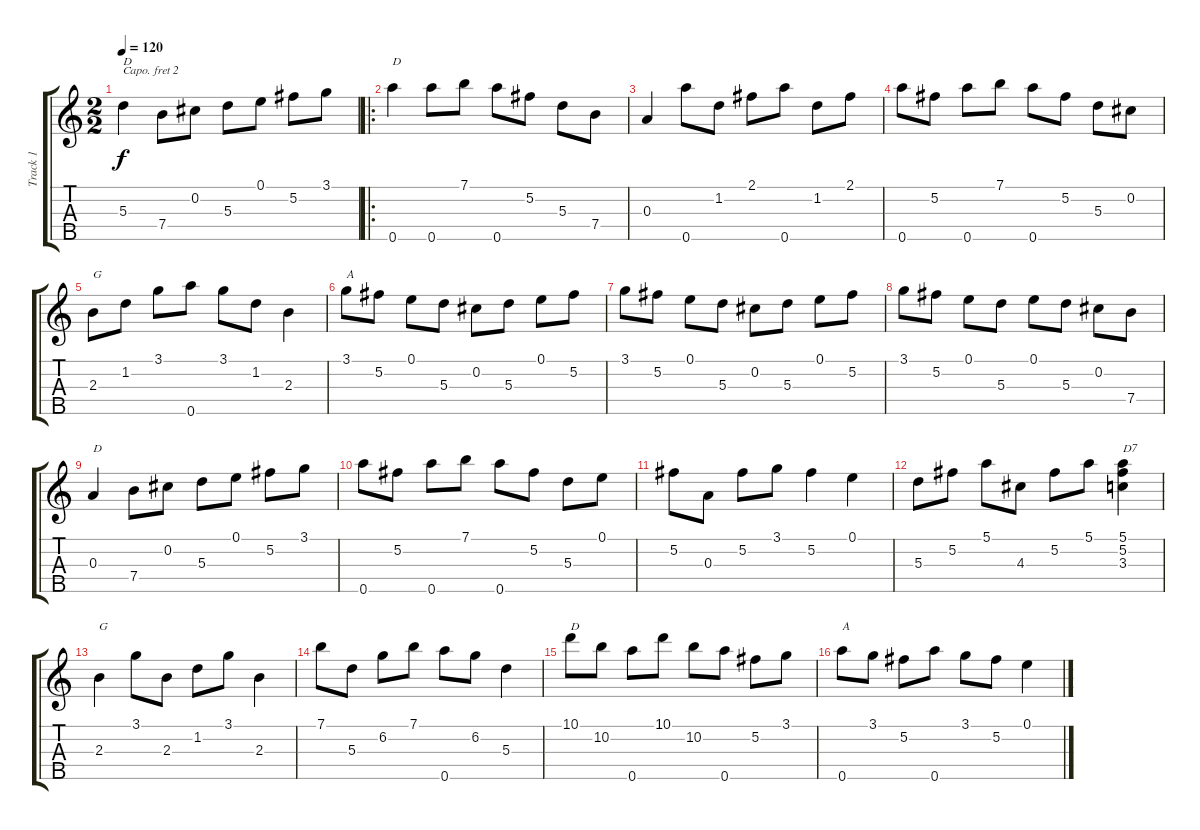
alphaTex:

\track ("Track 1" "Track 1") {instrument acousticguitarsteel}
\staff {score tabs}
\capo 2
\tuning (D4 B3 G3 D3 G4) {hide}
\ts (2 2)
\tempo 120
\clef g2
\ks c
5.3.4{txt "D" dy f} 7.4.8 0.2.8 5.3.8 0.1.8 5.2.8 3.1.8 |
\ro
0.5.4{txt "D"} 0.5.8 7.1.8 0.5.8 5.2.8 5.3.8 7.4.8 |
0.3.4 0.5.8 1.2.8 2.1.8 0.5.8 1.2.8 2.1.8 |
0.5.8 5.2.8 0.5.8 7.1.8 0.5.8 5.2.8 5.3.8 0.2.8 |
2.3.8{txt "G"} 1.2.8 3.1.8 0.5.8 3.1.8 1.2.8 2.3.4 |
3.1.8{txt "A"} 5.2.8 0.1.8 5.3.8 0.2.8 5.3.8 0.1.8 5.2.8 |
3.1.8 5.2.8 0.1.8 5.3.8 0.2.8 5.3.8 0.1.8 5.2.8 |
3.1.8 5.2.8 0.1.8 5.3.8 0.1.8 5.3.8 0.2.8 7.4.8 |
0.3.4{txt "D"} 7.4.8 0.2.8 5.3.8 0.1.8 5.2.8 3.1.8 |
0.5.8 5.2.8 0.5.8 7.1.8 0.5.8 5.2.8 5.3.8 0.1.8 |
5.2.8 0.3.8 5.2.8 3.1.8 5.2.4 0.1.4 |
5.3.8 5.2.8 5.1.8 4.3.8 5.2.8 5.1.8 (5.1 5.2 3.3).4{txt "D7"} |
2.3.4{txt "G"} 3.1.8 2.3.8 1.2.8 3.1.8 2.3.4 |
7.1.8 5.3.8 6.2.8 7.1.8 0.5.8 6.2.8 5.3.4 |
10.1.8{txt "D"} 10.2.8 0.5.8 10.1.8 10.2.8 0.5.8 5.2.8 3.1.8 |
0.5.8{txt "A"} 3.1.8 5.2.8 0.5.8 3.1.8 5.2.8 0.1.4
